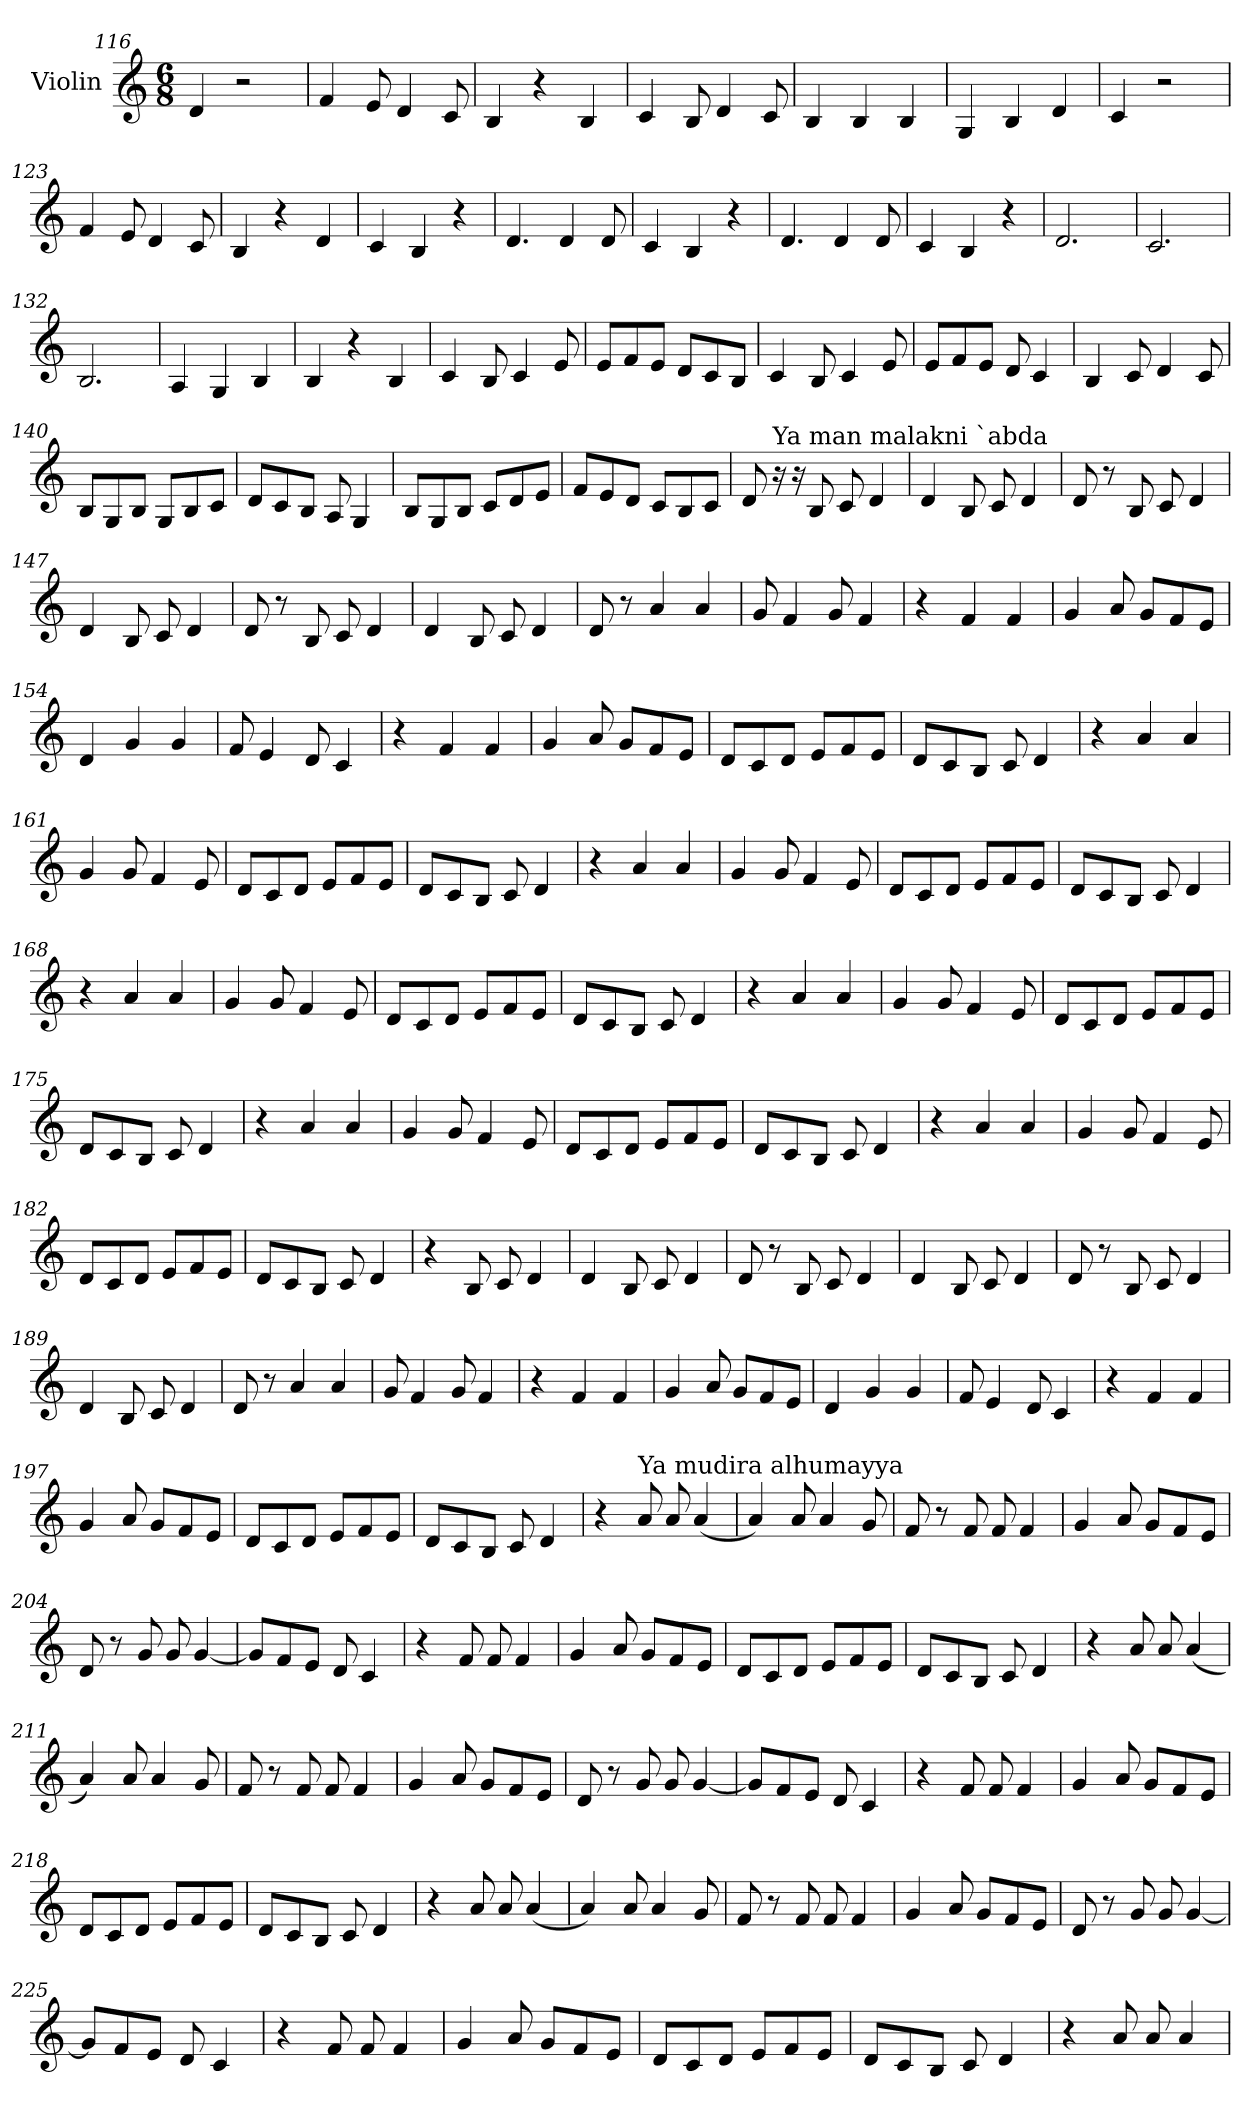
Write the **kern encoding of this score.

**kern
*part1
*staff1
*I"Violin
*clefG2
*k[]
*C:
*M6/8
=116
4d/
2r
=117
4f/
8e/
4d/
8c/
=118
4B/
4r
4B/
=119
4c/
8B/
4d/
8c/
!!LO:LB:g=z
=120
4B/
4B/
4B/
=121
4G/
4B/
4d/
=122
4c/
2r
=123
4f/
8e/
4d/
8c/
=124
4B/
4r
4d/
=125
4c/
4B/
4r
=126
4.d/
4d/
8d/
!!LO:LB:g=z
=127
4c/
4B/
4r
=128
4.d/
4d/
8d/
=129
4c/
4B/
4r
=130
2.d/
=131
2.c/
=132
2.B/
=133
4A/
4G/
4B/
=134
4B/
4r
4B/
!!LO:LB:g=z
=135
4c/
8B/
4c/
8e/
=136
8e/L
8f/
8e/J
8d/L
8c/
8B/J
=137
4c/
8B/
4c/
8e/
=138
8e/L
8f/
8e/J
8d/
4c/
=139
4B/
8c/
4d/
8c/
!!LO:PB:g=z
=140
8B/L
8G/
8B/J
8G/L
8B/
8c/J
=141
8d/L
8c/
8B/J
8A/
4G/
=142
8B/L
8G/
8B/J
8c/L
8d/
8e/J
=143
8f/L
8e/
8d/J
8c/L
8B/
8c/J
=144
8d/
!LO:TX:a:t=Ya man malakni `abda
16r
16r
8B/
8c/
4d/
!!LO:LB:g=z
=145
4d/
8B/
8c/
4d/
=146
8d/
8r
8B/
8c/
4d/
=147
4d/
8B/
8c/
4d/
=148
8d/
8r
8B/
8c/
4d/
=149
4d/
8B/
8c/
4d/
=150
8d/
8r
4a/
4a/
!!LO:LB:g=z
=151
8g/
4f/
8g/
4f/
=152
4r
4f/
4f/
=153
4g/
8a/
8g/L
8f/
8e/J
=154
4d/
4g/
4g/
=155
8f/
4e/
8d/
4c/
=156
4r
4f/
4f/
!!LO:LB:g=z
=157
4g/
8a/
8g/L
8f/
8e/J
=158
8d/L
8c/
8d/J
8e/L
8f/
8e/J
=159
8d/L
8c/
8B/J
8c/
4d/
=160
4r
4a/
4a/
=161
4g/
8g/
4f/
8e/
=162
8d/L
8c/
8d/J
8e/L
8f/
8e/J
!!LO:LB:g=z
=163
8d/L
8c/
8B/J
8c/
4d/
=164
4r
4a/
4a/
=165
4g/
8g/
4f/
8e/
=166
8d/L
8c/
8d/J
8e/L
8f/
8e/J
=167
8d/L
8c/
8B/J
8c/
4d/
=168
4r
4a/
4a/
!!LO:LB:g=z
=169
4g/
8g/
4f/
8e/
=170
8d/L
8c/
8d/J
8e/L
8f/
8e/J
=171
8d/L
8c/
8B/J
8c/
4d/
=172
4r
4a/
4a/
=173
4g/
8g/
4f/
8e/
=174
8d/L
8c/
8d/J
8e/L
8f/
8e/J
!!LO:LB:g=z
=175
8d/L
8c/
8B/J
8c/
4d/
=176
4r
4a/
4a/
=177
4g/
8g/
4f/
8e/
=178
8d/L
8c/
8d/J
8e/L
8f/
8e/J
=179
8d/L
8c/
8B/J
8c/
4d/
=180
4r
4a/
4a/
!!LO:LB:g=z
=181
4g/
8g/
4f/
8e/
=182
8d/L
8c/
8d/J
8e/L
8f/
8e/J
=183
8d/L
8c/
8B/J
8c/
4d/
=184
4r
8B/
8c/
4d/
=185
4d/
8B/
8c/
4d/
=186
8d/
8r
8B/
8c/
4d/
!!LO:PB:g=z
=187
4d/
8B/
8c/
4d/
=188
8d/
8r
8B/
8c/
4d/
=189
4d/
8B/
8c/
4d/
=190
8d/
8r
4a/
4a/
=191
8g/
4f/
8g/
4f/
=192
4r
4f/
4f/
!!LO:LB:g=z
=193
4g/
8a/
8g/L
8f/
8e/J
=194
4d/
4g/
4g/
=195
8f/
4e/
8d/
4c/
=196
4r
4f/
4f/
=197
4g/
8a/
8g/L
8f/
8e/J
=198
8d/L
8c/
8d/J
8e/L
8f/
8e/J
!!LO:LB:g=z
=199
8d/L
8c/
8B/J
8c/
4d/
=200
*MM120
4r
!LO:TX:a:t=Ya mudira alhumayya
8a/
8a/
(4a/
=201
4a/)
8a/
4a/
8g/
=202
8f/
8r
8f/
8f/
4f/
=203
4g/
8a/
8g/L
8f/
8e/J
=204
8d/
8r
8g/
8g/
[4g/
!!LO:LB:g=z
=205
8g/L]
8f/
8e/J
8d/
4c/
=206
4r
8f/
8f/
4f/
=207
4g/
8a/
8g/L
8f/
8e/J
=208
8d/L
8c/
8d/J
8e/L
8f/
8e/J
=209
8d/L
8c/
8B/J
8c/
4d/
=210
4r
8a/
8a/
(4a/
!!LO:LB:g=z
=211
4a/)
8a/
4a/
8g/
=212
8f/
8r
8f/
8f/
4f/
=213
4g/
8a/
8g/L
8f/
8e/J
=214
8d/
8r
8g/
8g/
[4g/
=215
8g/L]
8f/
8e/J
8d/
4c/
=216
4r
8f/
8f/
4f/
!!LO:LB:g=z
=217
4g/
8a/
8g/L
8f/
8e/J
=218
8d/L
8c/
8d/J
8e/L
8f/
8e/J
=219
8d/L
8c/
8B/J
8c/
4d/
=220
4r
8a/
8a/
(4a/
=221
4a/)
8a/
4a/
8g/
=222
8f/
8r
8f/
8f/
4f/
!!LO:LB:g=z
=223
4g/
8a/
8g/L
8f/
8e/J
=224
8d/
8r
8g/
8g/
[4g/
=225
8g/L]
8f/
8e/J
8d/
4c/
=226
4r
8f/
8f/
4f/
=227
4g/
8a/
8g/L
8f/
8e/J
=228
8d/L
8c/
8d/J
8e/L
8f/
8e/J
!!LO:LB:g=z
=229
8d/L
8c/
8B/J
8c/
4d/
=230
4r
8a/
8a/
4a/
=
*-
